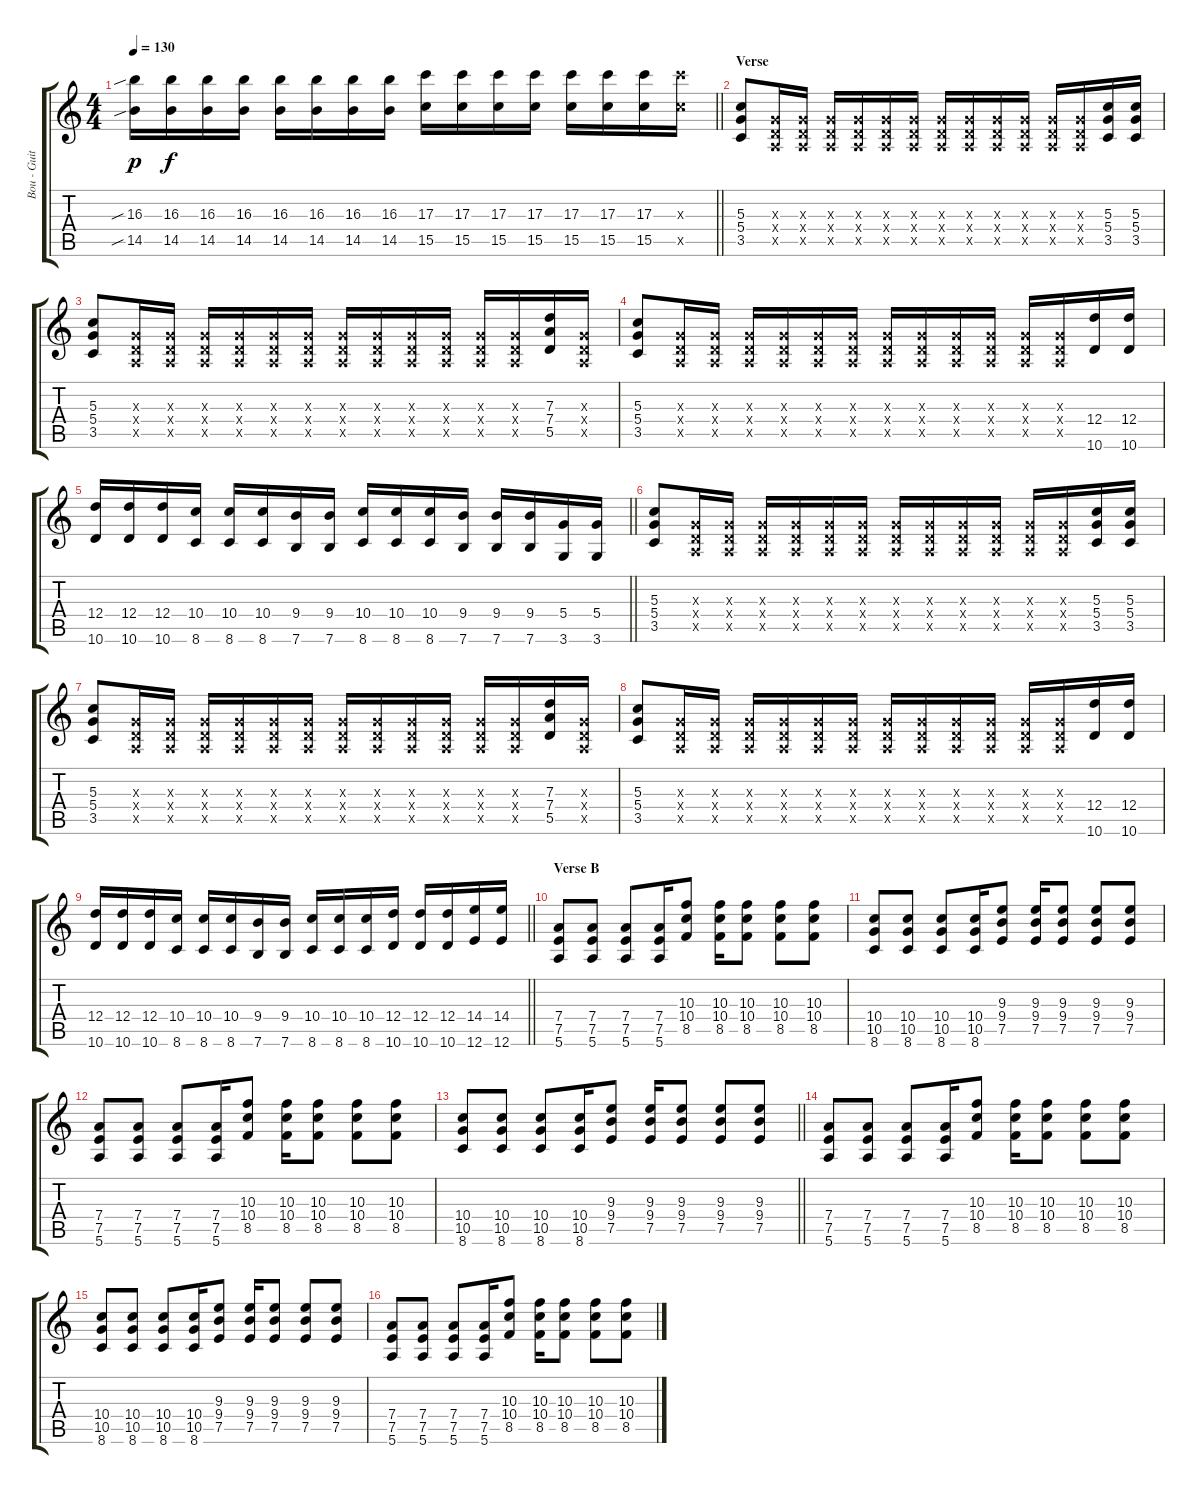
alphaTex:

\track ("Bou - Guitar 1" "Bou - Guit") {instrument distortionguitar}
\staff {score tabs}
\tuning (E4 B3 G3 D3 A2 E2) {hide}
\ts (4 4)
\tempo 130
\clef g2
\barLineRight lightlight
\ks c
(16.3{sib} 14.5{sib}).16{dy p} (16.3 14.5).16{dy f} (16.3 14.5).16 (16.3 14.5).16 (16.3 14.5).16 (16.3 14.5).16 (16.3 14.5).16 (16.3 14.5).16 (17.3 15.5).16 (17.3 15.5).16 (17.3 15.5).16 (17.3 15.5).16 (17.3 15.5).16 (17.3 15.5).16 (17.3 15.5).16 (17.3{x} 15.5{x}).16 |
\section ("" "Verse")
(5.3 5.4 3.5).8 (0.3{x} 0.4{x} 0.5{x}).16 (0.3{x} 0.4{x} 0.5{x}).16 (0.3{x} 0.4{x} 0.5{x}).16 (0.3{x} 0.4{x} 0.5{x}).16 (0.3{x} 0.4{x} 0.5{x}).16 (0.3{x} 0.4{x} 0.5{x}).16 (0.3{x} 0.4{x} 0.5{x}).16 (0.3{x} 0.4{x} 0.5{x}).16 (0.3{x} 0.4{x} 0.5{x}).16 (0.3{x} 0.4{x} 0.5{x}).16 (0.3{x} 0.4{x} 0.5{x}).16 (0.3{x} 0.4{x} 0.5{x}).16 (5.3 5.4 3.5).16 (5.3 5.4 3.5).16 |
(5.3 5.4 3.5).8 (0.3{x} 0.4{x} 0.5{x}).16 (0.3{x} 0.4{x} 0.5{x}).16 (0.3{x} 0.4{x} 0.5{x}).16 (0.3{x} 0.4{x} 0.5{x}).16 (0.3{x} 0.4{x} 0.5{x}).16 (0.3{x} 0.4{x} 0.5{x}).16 (0.3{x} 0.4{x} 0.5{x}).16 (0.3{x} 0.4{x} 0.5{x}).16 (0.3{x} 0.4{x} 0.5{x}).16 (0.3{x} 0.4{x} 0.5{x}).16 (0.3{x} 0.4{x} 0.5{x}).16 (0.3{x} 0.4{x} 0.5{x}).16 (7.3 7.4 5.5).16 (0.3{x} 0.4{x} 0.5{x}).16 |
(5.3 5.4 3.5).8 (0.3{x} 0.4{x} 0.5{x}).16 (0.3{x} 0.4{x} 0.5{x}).16 (0.3{x} 0.4{x} 0.5{x}).16 (0.3{x} 0.4{x} 0.5{x}).16 (0.3{x} 0.4{x} 0.5{x}).16 (0.3{x} 0.4{x} 0.5{x}).16 (0.3{x} 0.4{x} 0.5{x}).16 (0.3{x} 0.4{x} 0.5{x}).16 (0.3{x} 0.4{x} 0.5{x}).16 (0.3{x} 0.4{x} 0.5{x}).16 (0.3{x} 0.4{x} 0.5{x}).16 (0.3{x} 0.4{x} 0.5{x}).16 (12.4 10.6).16 (12.4 10.6).16 |
\barLineRight lightlight
(12.4 10.6).16 (12.4 10.6).16 (12.4 10.6).16 (10.4 8.6).16 (10.4 8.6).16 (10.4 8.6).16 (9.4 7.6).16 (9.4 7.6).16 (10.4 8.6).16 (10.4 8.6).16 (10.4 8.6).16 (9.4 7.6).16 (9.4 7.6).16 (9.4 7.6).16 (5.4 3.6).16 (5.4 3.6).16 |
(5.3 5.4 3.5).8 (0.3{x} 0.4{x} 0.5{x}).16 (0.3{x} 0.4{x} 0.5{x}).16 (0.3{x} 0.4{x} 0.5{x}).16 (0.3{x} 0.4{x} 0.5{x}).16 (0.3{x} 0.4{x} 0.5{x}).16 (0.3{x} 0.4{x} 0.5{x}).16 (0.3{x} 0.4{x} 0.5{x}).16 (0.3{x} 0.4{x} 0.5{x}).16 (0.3{x} 0.4{x} 0.5{x}).16 (0.3{x} 0.4{x} 0.5{x}).16 (0.3{x} 0.4{x} 0.5{x}).16 (0.3{x} 0.4{x} 0.5{x}).16 (5.3 5.4 3.5).16 (5.3 5.4 3.5).16 |
(5.3 5.4 3.5).8 (0.3{x} 0.4{x} 0.5{x}).16 (0.3{x} 0.4{x} 0.5{x}).16 (0.3{x} 0.4{x} 0.5{x}).16 (0.3{x} 0.4{x} 0.5{x}).16 (0.3{x} 0.4{x} 0.5{x}).16 (0.3{x} 0.4{x} 0.5{x}).16 (0.3{x} 0.4{x} 0.5{x}).16 (0.3{x} 0.4{x} 0.5{x}).16 (0.3{x} 0.4{x} 0.5{x}).16 (0.3{x} 0.4{x} 0.5{x}).16 (0.3{x} 0.4{x} 0.5{x}).16 (0.3{x} 0.4{x} 0.5{x}).16 (7.3 7.4 5.5).16 (0.3{x} 0.4{x} 0.5{x}).16 |
(5.3 5.4 3.5).8 (0.3{x} 0.4{x} 0.5{x}).16 (0.3{x} 0.4{x} 0.5{x}).16 (0.3{x} 0.4{x} 0.5{x}).16 (0.3{x} 0.4{x} 0.5{x}).16 (0.3{x} 0.4{x} 0.5{x}).16 (0.3{x} 0.4{x} 0.5{x}).16 (0.3{x} 0.4{x} 0.5{x}).16 (0.3{x} 0.4{x} 0.5{x}).16 (0.3{x} 0.4{x} 0.5{x}).16 (0.3{x} 0.4{x} 0.5{x}).16 (0.3{x} 0.4{x} 0.5{x}).16 (0.3{x} 0.4{x} 0.5{x}).16 (12.4 10.6).16 (12.4 10.6).16 |
\barLineRight lightlight
(12.4 10.6).16 (12.4 10.6).16 (12.4 10.6).16 (10.4 8.6).16 (10.4 8.6).16 (10.4 8.6).16 (9.4 7.6).16 (9.4 7.6).16 (10.4 8.6).16 (10.4 8.6).16 (10.4 8.6).16 (12.4 10.6).16 (12.4 10.6).16 (12.4 10.6).16 (14.4 12.6).16 (14.4 12.6).16 |
\section ("" "Verse B")
(7.4 7.5 5.6).8 (7.4 7.5 5.6).8 (7.4 7.5 5.6).8 (7.4 7.5 5.6).16 (10.3 10.4 8.5).8 (10.3 10.4 8.5).16 (10.3 10.4 8.5).8 (10.3 10.4 8.5).8 (10.3 10.4 8.5).8 |
(10.4 10.5 8.6).8 (10.4 10.5 8.6).8 (10.4 10.5 8.6).8 (10.4 10.5 8.6).16 (9.3 9.4 7.5).8 (9.3 9.4 7.5).16 (9.3 9.4 7.5).8 (9.3 9.4 7.5).8 (9.3 9.4 7.5).8 |
(7.4 7.5 5.6).8 (7.4 7.5 5.6).8 (7.4 7.5 5.6).8 (7.4 7.5 5.6).16 (10.3 10.4 8.5).8 (10.3 10.4 8.5).16 (10.3 10.4 8.5).8 (10.3 10.4 8.5).8 (10.3 10.4 8.5).8 |
\barLineRight lightlight
(10.4 10.5 8.6).8 (10.4 10.5 8.6).8 (10.4 10.5 8.6).8 (10.4 10.5 8.6).16 (9.3 9.4 7.5).8 (9.3 9.4 7.5).16 (9.3 9.4 7.5).8 (9.3 9.4 7.5).8 (9.3 9.4 7.5).8 |
(7.4 7.5 5.6).8 (7.4 7.5 5.6).8 (7.4 7.5 5.6).8 (7.4 7.5 5.6).16 (10.3 10.4 8.5).8 (10.3 10.4 8.5).16 (10.3 10.4 8.5).8 (10.3 10.4 8.5).8 (10.3 10.4 8.5).8 |
(10.4 10.5 8.6).8 (10.4 10.5 8.6).8 (10.4 10.5 8.6).8 (10.4 10.5 8.6).16 (9.3 9.4 7.5).8 (9.3 9.4 7.5).16 (9.3 9.4 7.5).8 (9.3 9.4 7.5).8 (9.3 9.4 7.5).8 |
(7.4 7.5 5.6).8 (7.4 7.5 5.6).8 (7.4 7.5 5.6).8 (7.4 7.5 5.6).16 (10.3 10.4 8.5).8 (10.3 10.4 8.5).16 (10.3 10.4 8.5).8 (10.3 10.4 8.5).8 (10.3 10.4 8.5).8
